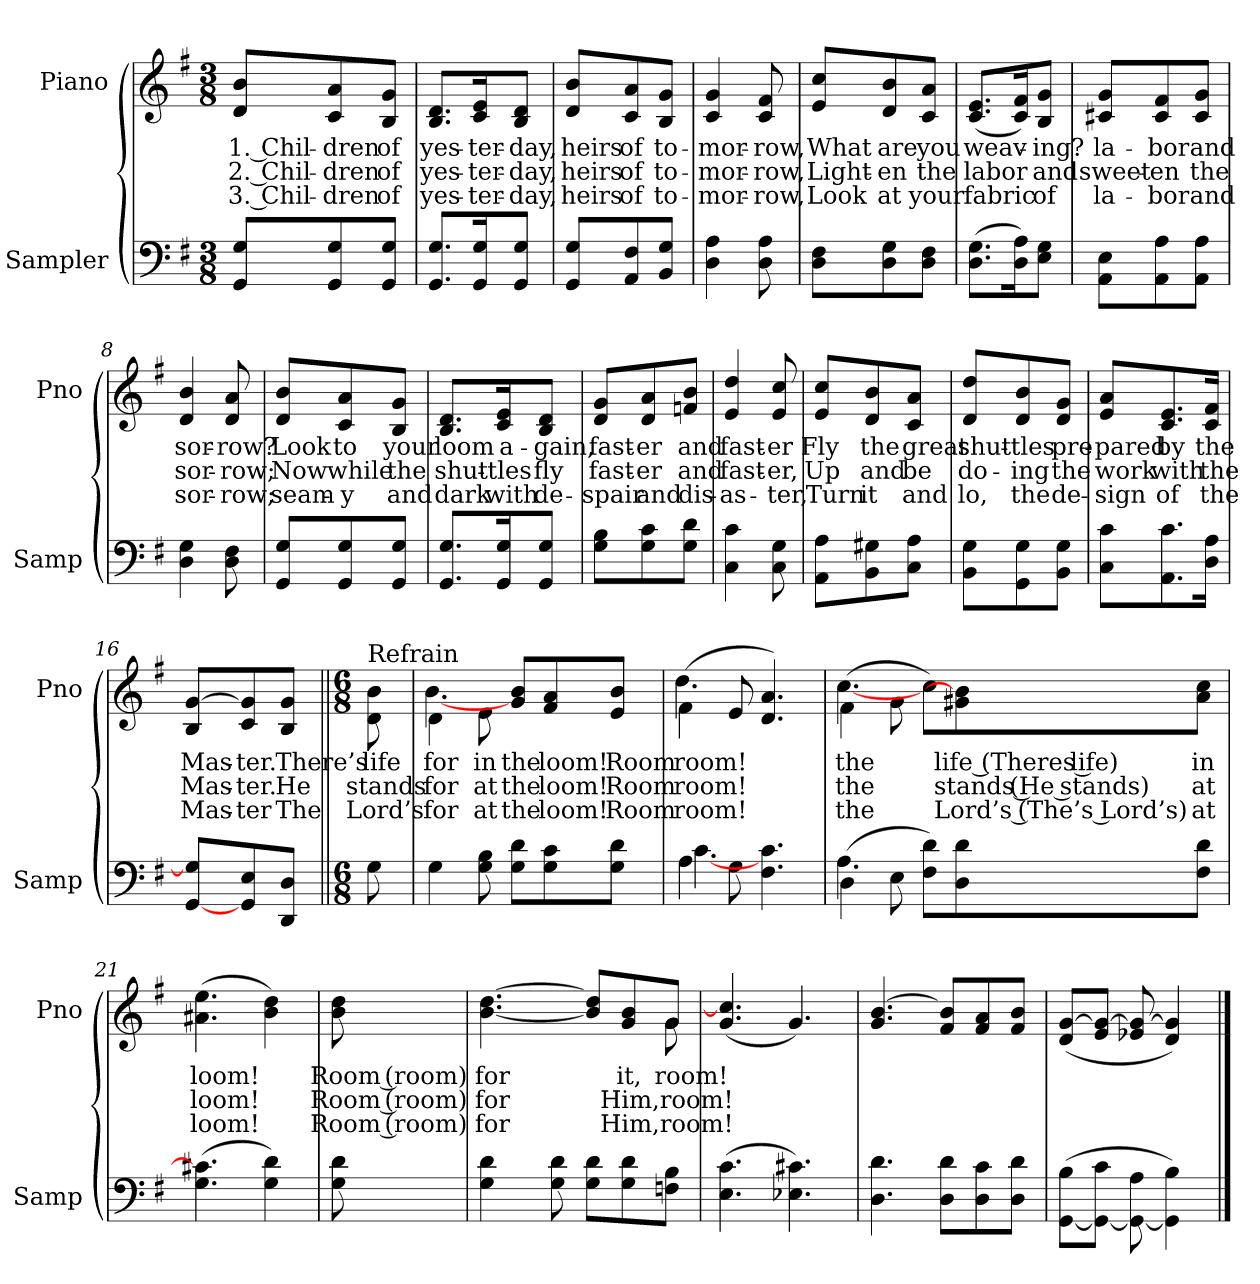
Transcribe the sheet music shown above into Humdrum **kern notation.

**kern	**kern	**text	**text	**text
*part2	*part1	*part1	*part1	*part1
*staff2	*staff1	*staff1	*staff1	*staff1
*I"Sampler	*I"Piano	*	*	*
*I'Samp	*I'Pno	*	*	*
*clefF4	*clefG2	*	*	*
*k[f#]	*k[f#]	*	*	*
*G:	*G:	*	*	*
*M3/8	*M3/8	*	*	*
=1	=1	=1	=1	=1
8GG/ 8G/L	8d/ 8b/L	1. Chil-	2. Chil-	3. Chil-
8GG/ 8G/	8c/ 8a/	-dren	-dren	-dren
8GG/ 8G/J	8B/ 8g/J	of	of	of
=2	=2	=2	=2	=2
8.GG/ 8.G/L	8.B/ 8.d/L	yes-	yes-	yes-
16GG/ 16G/K	16c/ 16e/K	-ter-	-ter-	-ter-
8GG/ 8G/J	8B/ 8d/J	-day,	-day,	-day,
=3	=3	=3	=3	=3
8GG/ 8G/L	8d/ 8b/L	heirs	heirs	heirs
8AA/ 8F#/	8c/ 8a/	of	of	of
8BB/ 8G/J	8B/ 8g/J	to-	to-	to-
=4	=4	=4	=4	=4
4D 4A	4c 4g	-mor-	-mor-	-mor-
8D 8A	8c 8f#	-row,	-row,	-row,
=5	=5	=5	=5	=5
8D\ 8F#\L	8e/ 8cc/L	What	Light-	Look
8D\ 8G\	8d/ 8b/	are	-en	at
8D\ 8F#\J	8c/ 8a/J	you	the	your
=6	=6	=6	=6	=6
(8.D\ 8.G\L	(8.c/ 8.e/L	weav-	labor	fabric
16D\ 16A\K)	16c/ 16f#/K)	.	.	.
8E\ 8G\J	8B/ 8g/J	-ing?	and	of
=7	=7	=7	=7	=7
8AA\ 8E\L	8c#X/ 8g/L	la-	sweet-	la-
8AA\ 8A\	8c#/ 8f#/	-bor	-en	-bor
8AA\ 8A\J	8c#/ 8g/J	and	the	and
=8	=8	=8	=8	=8
4D 4G	4d 4b	sor-	sor-	sor-
8D 8F#	8d 8a	-row?	-row;	-row;
=9	=9	=9	=9	=9
8GG/ 8G/L	8d/ 8b/L	Look	Now	seam-
8GG/ 8G/	8c/ 8a/	to	while	-y
8GG/ 8G/J	8B/ 8g/J	your	the	and
=10	=10	=10	=10	=10
8.GG/ 8.G/L	8.B/ 8.d/L	loom	shut-	dark
16GG/ 16G/K	16c/ 16e/K	a-	-tles	with
8GG/ 8G/J	8B/ 8d/J	-gain,	fly	de-
=11	=11	=11	=11	=11
8G\ 8B\L	8d/ 8g/L	fast-	fast-	-spair
8G\ 8c\	8d/ 8a/	-er	-er	and
8G\ 8d\J	8fn/ 8b/J	and	and	dis-
=12	=12	=12	=12	=12
4C 4c	4e 4dd	fast-	fast-	-as-
8C 8G	8e 8cc	-er	-er,	-ter,
=13	=13	=13	=13	=13
8AA\ 8A\L	8e/ 8cc/L	Fly	Up	Turn
8BB\ 8G#X\	8d/ 8b/	the	and	it
8C\ 8A\J	8c/ 8a/J	great	be	and
=14	=14	=14	=14	=14
8BB\ 8G\L	8d/ 8dd/L	shut-	do-	lo,
8GG\ 8G\	8d/ 8b/	-tles	-ing	the
8BB\ 8G\J	8d/ 8g/J	pre-	the	de-
=15	=15	=15	=15	=15
8C\ 8c\L	8e/ 8a/L	-pared	work	-sign
8.AA\ 8.c\	8.c/ 8.e/	by	with	of
16D\ 16A\Jk	16c/ 16f#/Jk	the	the	the
=16	=16	=16	=16	=16
[8GG/ 8G]/L	8B/ [8g/L	Mas-	Mas-	Mas-
8GG/ 8E/	8c/ 8g]/	-ter.	-ter.	-ter
8DD/ 8D/J	8B/ 8g/J	There’s	He	The
=17||	=17||	=17||	=17||	=17||
*M6/8	*M6/8	*	*	*
!	!LO:TX:t=Refrain	!	!	!
8G	8d\ 8b\	life	stands	Lord’s
=18	=18	=18	=18	=18
*	*^	*	*	*
4G	4d\	[4.b	for	for	for
8G 8B	8e\	.	in	at	at
8G\ 8d\L	8g/ 8b/L	4.ryy	the	the	the
8G\ 8c\	8f#/ 8a/	.	loom!	loom!	loom!
8G\ 8d\J	8e/ 8b/J	.	Room	Room	Room
=19	=19	=19	=19	=19	=19
*^	*	*	*	*	*
4A\	[4.c	(4f#\	4.dd	room!	room!	room!
8G\	.	8e/	.	.	.	.
4.F# 4.c	4.ryy	4.d 4.a)	4.ryy	.	.	.
=20	=20	=20	=20	=20	=20	=20
(4D\	4.A	(4f#\	[4.cc	the	the	the
8E\	.	8g\	.	.	.	.
8F#\ 8d\L)	4.ryy	8cc\L)	4.ryy	.	.	.
8D\ 8d\	.	8g#X\ 8b]\	.	life (Theres life)	stands (He stands)	Lord’s (The’s Lord’s)
8F#\ 8d\J	.	8a\ 8cc\J	.	in	at	at
*v	*v	*	*	*	*	*
*	*v	*v	*	*	*
=21	=21	=21	=21	=21
(4.G 4.c#X]	(4.a#X 4.ee	loom!	loom!	loom!
4G 4d)	4b 4dd)	.	.	.
=22	=22	=22	=22	=22
8G 8d	8b 8dd	Room (room)	Room (room)	Room (room)
=23	=23	=23	=23	=23
*	*^	*	*	*
4G 4d	[4.b [4.dd	8ryy	for	for	for
*	*v	*v	*	*	*
8G 8d	.	.	.	.
8G\ 8d\L	8b]/ 8dd]/L	.	.	.
8G\ 8d\	8g/ 8b/	it,	Him,	Him,
*	*^	*	*	*
8Fn\ 8B\J	8g/J	8g	room!	room!	room!
*	*v	*v	*	*	*
=24	=24	=24	=24	=24
(4.E 4.c	(4.g 4.cc]	.	.	.
4.E-X 4.c#X)	4.g/)	.	.	.
=25	=25	=25	=25	=25
4.D 4.d	4.g [4.b	.	.	.
8D\ 8d\L	8f#/ 8b]/L	.	.	.
8D\ 8c\	8f#/ 8a/	.	.	.
8D\ 8d\J	8f#/ 8b/J	.	.	.
=26	=26	=26	=26	=26
([8GG\ 8B\L	(8d/ [8g/L	.	.	.
8GG_\ 8c\J	8e/ 8g_/J	.	.	.
8GG\_ 8A\	8e-X/ 8g/_	.	.	.
4GG] 4B)	4d 4g])	.	.	.
==	==	==	==	==
*-	*-	*-	*-	*-
